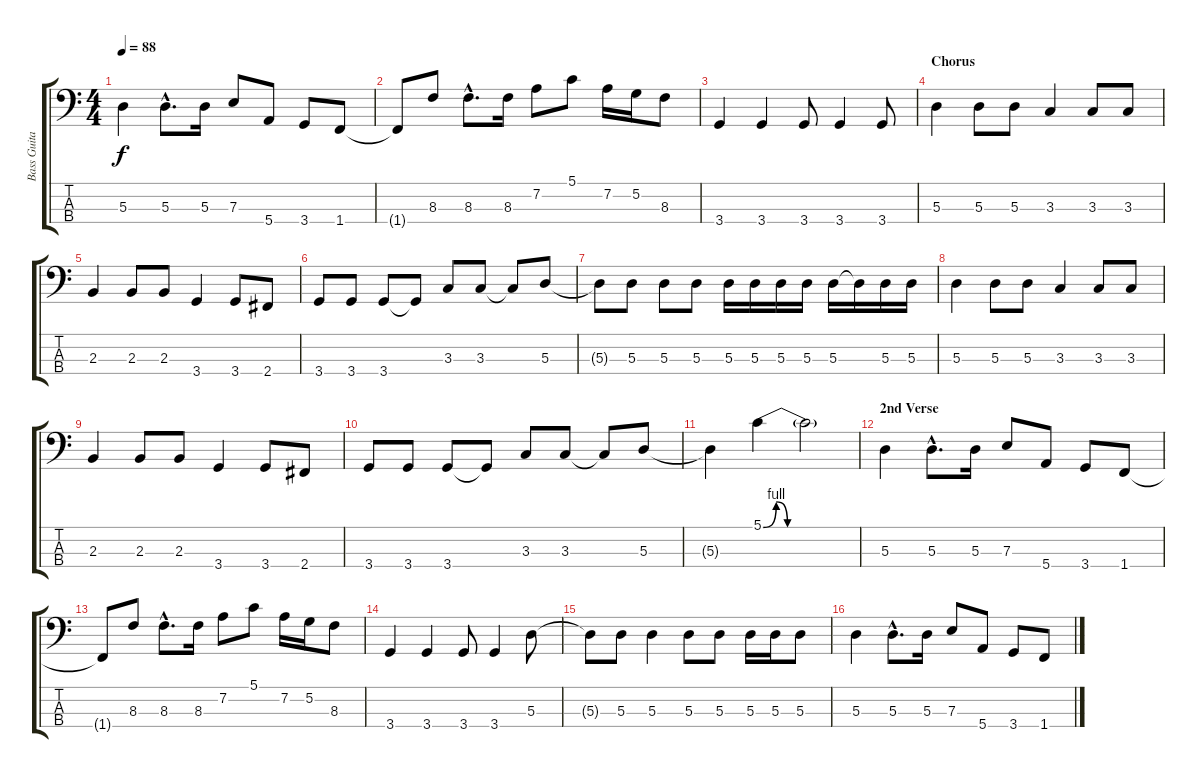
\track ("Bass Guitar" "Bass Guita") {instrument electricbassfinger}
\staff {score tabs}
\tuning (G2 D2 A1 E1) {hide}
\ts (4 4)
\tempo 88
\clef f4
\ks c
5.3.4{dy f} 5.3{hac}.8{d} 5.3.16 7.3.8 5.4.8 3.4.8 1.4.8 |
1.4{t}.8 8.3.8 8.3{hac}.8{d} 8.3.16 7.2.8 5.1.8 7.2.16 5.2.16 8.3.8 |
3.4.4 3.4.4 3.4.8 3.4.4 3.4.8 |
\section ("" "Chorus")
5.3.4 5.3.8 5.3.8 3.3.4 3.3.8 3.3.8 |
2.3.4 2.3.8 2.3.8 3.4.4 3.4.8 2.4.8 |
3.4.8 3.4.8 3.4.8 3.4{t}.8 3.3.8 3.3.8 3.3{t}.8 5.3.8 |
5.3{t}.8 5.3.8 5.3.8 5.3.8 5.3.16 5.3.16 5.3.16 5.3.16 5.3.16 5.3{t}.16 5.3.16 5.3.16 |
5.3.4 5.3.8 5.3.8 3.3.4 3.3.8 3.3.8 |
2.3.4 2.3.8 2.3.8 3.4.4 3.4.8 2.4.8 |
3.4.8 3.4.8 3.4.8 3.4{t}.8 3.3.8 3.3.8 3.3{t}.8 5.3.8 |
5.3{t}.4 5.1{be (custom 0 0 8 4 15 0 31 0 60 0)}.4 5.1{t}.2 |
\section ("" "2nd Verse")
5.3.4 5.3{hac}.8{d} 5.3.16 7.3.8 5.4.8 3.4.8 1.4.8 |
1.4{t}.8 8.3.8 8.3{hac}.8{d} 8.3.16 7.2.8 5.1.8 7.2.16 5.2.16 8.3.8 |
3.4.4 3.4.4 3.4.8 3.4.4 5.3.8 |
5.3{t}.8 5.3.8 5.3.4 5.3.8 5.3.8 5.3.16 5.3.16 5.3.8 |
5.3.4 5.3{hac}.8{d} 5.3.16 7.3.8 5.4.8 3.4.8 1.4.8
